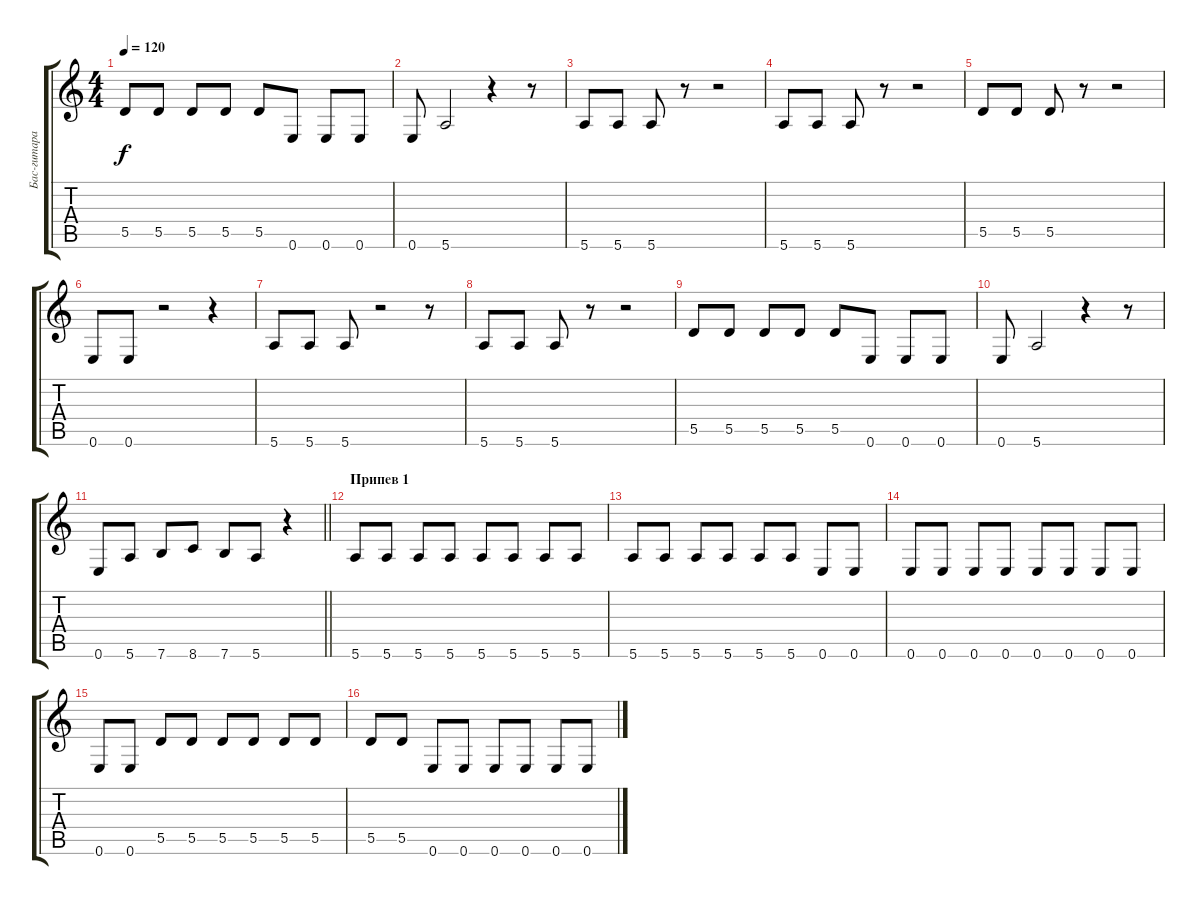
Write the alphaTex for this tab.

\track ("Бас-гитара" "Бас-гитара") {instrument electricbassfinger}
\staff {score tabs}
\tuning (E4 B3 G3 D3 A2 E2) {hide}
\ts (4 4)
\tempo 120
\clef g2
\ks c
5.5.8{dy f} 5.5.8 5.5.8 5.5.8 5.5.8 0.6.8 0.6.8 0.6.8 |
0.6.8 5.6.2 r.4 r.8 |
5.6.8 5.6.8 5.6.8 r.8 r.2 |
5.6.8 5.6.8 5.6.8 r.8 r.2 |
5.5.8 5.5.8 5.5.8 r.8 r.2 |
0.6.8 0.6.8 r.2 r.4 |
5.6.8 5.6.8 5.6.8 r.2 r.8 |
5.6.8 5.6.8 5.6.8 r.8 r.2 |
5.5.8 5.5.8 5.5.8 5.5.8 5.5.8 0.6.8 0.6.8 0.6.8 |
0.6.8 5.6.2 r.4 r.8 |
\barLineRight lightlight
0.6.8 5.6.8 7.6.8 8.6.8 7.6.8 5.6.8 r.4 |
\section ("" "Припев 1")
5.6.8 5.6.8 5.6.8 5.6.8 5.6.8 5.6.8 5.6.8 5.6.8 |
5.6.8 5.6.8 5.6.8 5.6.8 5.6.8 5.6.8 0.6.8 0.6.8 |
0.6.8 0.6.8 0.6.8 0.6.8 0.6.8 0.6.8 0.6.8 0.6.8 |
0.6.8 0.6.8 5.5.8 5.5.8 5.5.8 5.5.8 5.5.8 5.5.8 |
5.5.8 5.5.8 0.6.8 0.6.8 0.6.8 0.6.8 0.6.8 0.6.8
